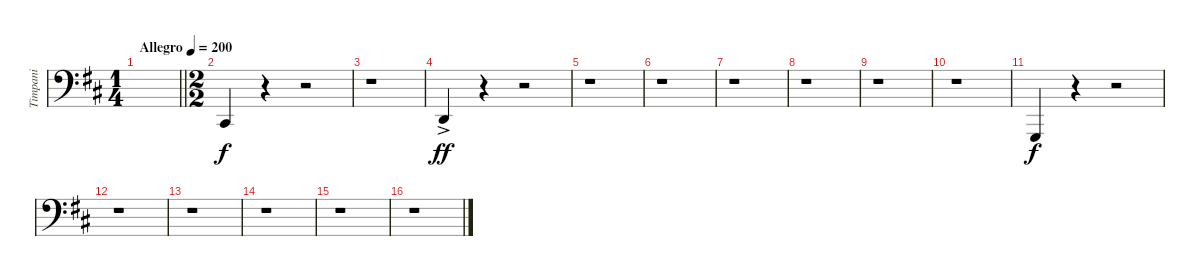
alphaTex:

\track ("Timpani" "Timpani") {instrument timpani}
\staff {score}
\tuning (G2 D2 A1 E1) {hide}
\ts (1 4)
\tempo (200 "Allegro")
\clef f4
\barLineRight lightlight
\ks d
|
\ts (2 2)
4.3.4 r.4 r.2 |
r.1 |
0.2{ac}.4{dy ff} r.4 r.2 |
r.1 |
r.1 |
r.1 |
r.1 |
r.1 |
r.1 |
3.4.4{dy f} r.4 r.2 |
r.1 |
r.1 |
r.1 |
r.1 |
r.1
